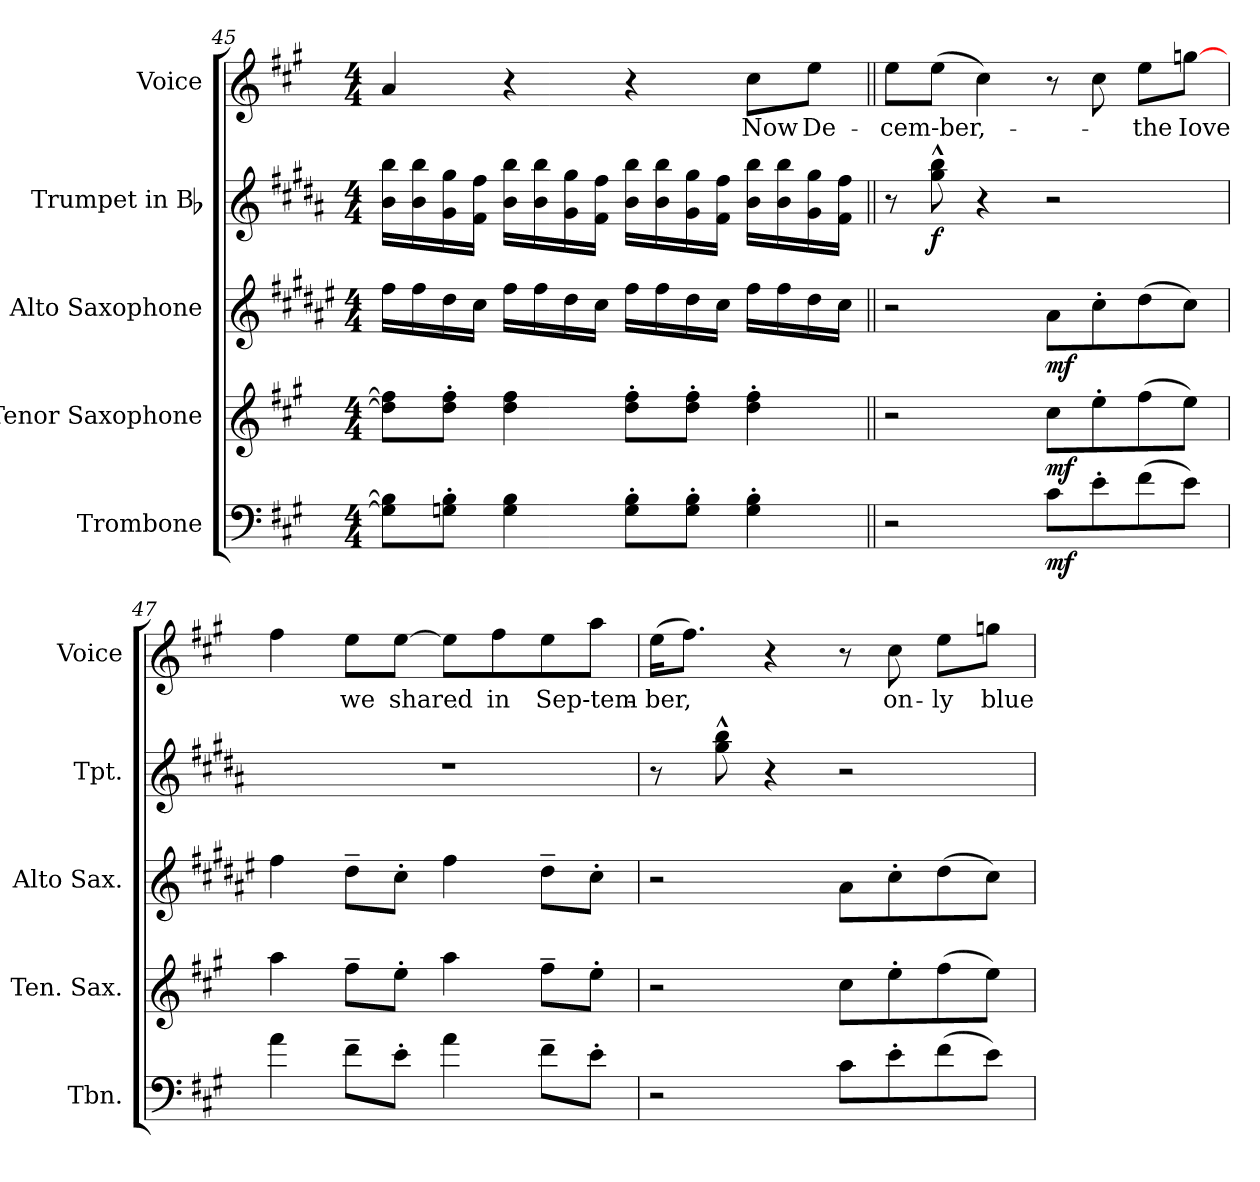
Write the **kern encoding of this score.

**kern	**dynam	**kern	**dynam	**kern	**dynam	**kern	**dynam	**kern	**text
*part5	*part5	*part4	*part4	*part3	*part3	*part2	*part2	*part1	*part1
*staff5	*staff5	*staff4	*staff4	*staff3	*staff3	*staff2	*staff2	*staff1	*staff1
*I"Trombone	*	*I"Tenor Saxophone	*	*I"Alto Saxophone	*	*I"Trumpet in Bb	*	*I"Voice	*
*I'Tbn.	*	*I'Ten. Sax.	*	*I'Alto Sax.	*	*I'Tpt.	*	*I'Voice	*
*clefF4	*	*clefG2	*	*clefG2	*	*clefG2	*	*clefG2	*
*	*	*ITrd8c14	*	*ITrd5c9	*	*ITrd1c2	*	*	*
*k[f#c#g#]	*	*k[f#c#g#]	*	*k[f#c#g#]	*	*k[f#c#g#]	*	*k[f#c#g#]	*
*A:	*	*A:	*	*A:	*	*A:	*	*A:	*
*M4/4	*	*M4/4	*	*M4/4	*	*M4/4	*	*M4/4	*
=45	=45	=45	=45	=45	=45	=45	=45	=45	=45
8Gi\] 8Bi]L	.	8di\] 8f#i]L	.	16ai\LL	.	16ai\ 16aaiLL	.	4ai/	.
.	.	.	.	16ai\	.	16ai\ 16aai	.	.	.
8Gni\' 8Bi'J	.	8di\' 8f#i'J	.	16f#i\	.	16f#i\ 16ff#i	.	.	.
.	.	.	.	16ei\JJ	.	16ei\ 16eeiJJ	.	.	.
4Gi\ 4Bi	.	4di\ 4f#i	.	16ai\LL	.	16ai\ 16aaiLL	.	4r	.
.	.	.	.	16ai\	.	16ai\ 16aai	.	.	.
.	.	.	.	16f#i\	.	16f#i\ 16ff#i	.	.	.
.	.	.	.	16ei\JJ	.	16ei\ 16eeiJJ	.	.	.
8Gi\' 8Bi'L	.	8di\' 8f#i'L	.	16ai\LL	.	16ai\ 16aaiLL	.	4r	.
.	.	.	.	16ai\	.	16ai\ 16aai	.	.	.
8Gi\' 8Bi'J	.	8di\' 8f#i'J	.	16f#i\	.	16f#i\ 16ff#i	.	.	.
.	.	.	.	16ei\JJ	.	16ei\ 16eeiJJ	.	.	.
!	!	!	!	!	!	!	!	!	!LO:LY:b:color=#000000
4Gi\' 4Bi'	.	4di\' 4f#i'	.	16ai\LL	.	16ai\ 16aaiLL	.	8cc#i\L	Now
.	.	.	.	16ai\	.	16ai\ 16aai	.	.	.
!	!	!	!	!	!	!	!	!	!LO:LY:b:color=#000000
.	.	.	.	16f#i\	.	16f#i\ 16ff#i	.	8eei\J	De-
.	.	.	.	16ei\JJ	.	16ei\ 16eeiJJ	.	.	.
=46||	=46||	=46||	=46||	=46||	=46||	=46||	=46||	=46||	=46||
!	!	!	!	!	!	!	!	!	!LO:LY:b:color=#000000
2r	.	2r	.	2r	.	8r	.	8eei\L	cem-ber,-
.	.	.	.	.	.	8ff#i\^^ 8aai^^	f	(8eei\J	.
.	.	.	.	.	.	4r	.	4cc#i\)	.
!	!	!	!	!	!	!	!	!	!LO:LY:b:color=#000000
8c#i\L	mf	8c#i\L	mf	8c#i\L	mf	2r	.	8r	found
8e'i\	.	8e'i\	.	8e'i\	.	.	.	8cc#i\	.
!	!	!	!	!	!	!	!	!	!LO:LY:b:color=#000000
(8f#i\	.	(8f#i\	.	(8f#i\	.	.	.	8eei\L	the
!	!	!	!	!	!	!	!	!	!LO:LY:b:color=#000000
8ei\J)	.	8ei\J)	.	8ei\J)	.	.	.	[8ggni\J	Iove
!!LO:PB:g=z
=47	=47	=47	=47	=47	=47	=47	=47	=47	=47
4ai\	.	4ai\	.	4ai\	.	1r	.	4ff#i\	.
!	!	!	!	!	!	!	!	!	!LO:LY:b:color=#000000
8f#~i\L	.	8f#~i\L	.	8f#~i\L	.	.	.	8eei\L	we
!	!	!	!	!	!	!	!	!	!LO:LY:b:color=#000000
8e'i\J	.	8e'i\J	.	8e'i\J	.	.	.	[8eei\J	shared_
4ai\	.	4ai\	.	4ai\	.	.	.	8eei\L]	.
!	!	!	!	!	!	!	!	!	!LO:LY:b:color=#000000
.	.	.	.	.	.	.	.	8ff#i\	in
!	!	!	!	!	!	!	!	!	!LO:LY:b:color=#000000
8f#~i\L	.	8f#~i\L	.	8f#~i\L	.	.	.	8eei\	Sep-tem-
8e'i\J	.	8e'i\J	.	8e'i\J	.	.	.	8aai\J	.
=48	=48	=48	=48	=48	=48	=48	=48	=48	=48
!	!	!	!	!	!	!	!	!	!LO:LY:b:color=#000000
2r	.	2r	.	2r	.	8r	.	(16eei\KL	ber,
.	.	.	.	.	.	.	.	8.ff#i\J)	.
.	.	.	.	.	.	8ff#i\^^ 8aai^^	.	.	.
.	.	.	.	.	.	4r	.	4r	.
8c#i\L	.	8c#i\L	.	8c#i\L	.	2r	.	8r	.
!	!	!	!	!	!	!	!	!	!LO:LY:b:color=#000000
8e'i\	.	8e'i\	.	8e'i\	.	.	.	8cc#i\	on-
!	!	!	!	!	!	!	!	!	!LO:LY:b:color=#000000
(8f#i\	.	(8f#i\	.	(8f#i\	.	.	.	8eei\L	ly
!	!	!	!	!	!	!	!	!	!LO:LY:b:color=#000000
8ei\J)	.	8ei\J)	.	8ei\J)	.	.	.	8ggni\J	blue_
=	=	=	=	=	=	=	=	=	=
*-	*-	*-	*-	*-	*-	*-	*-	*-	*-
